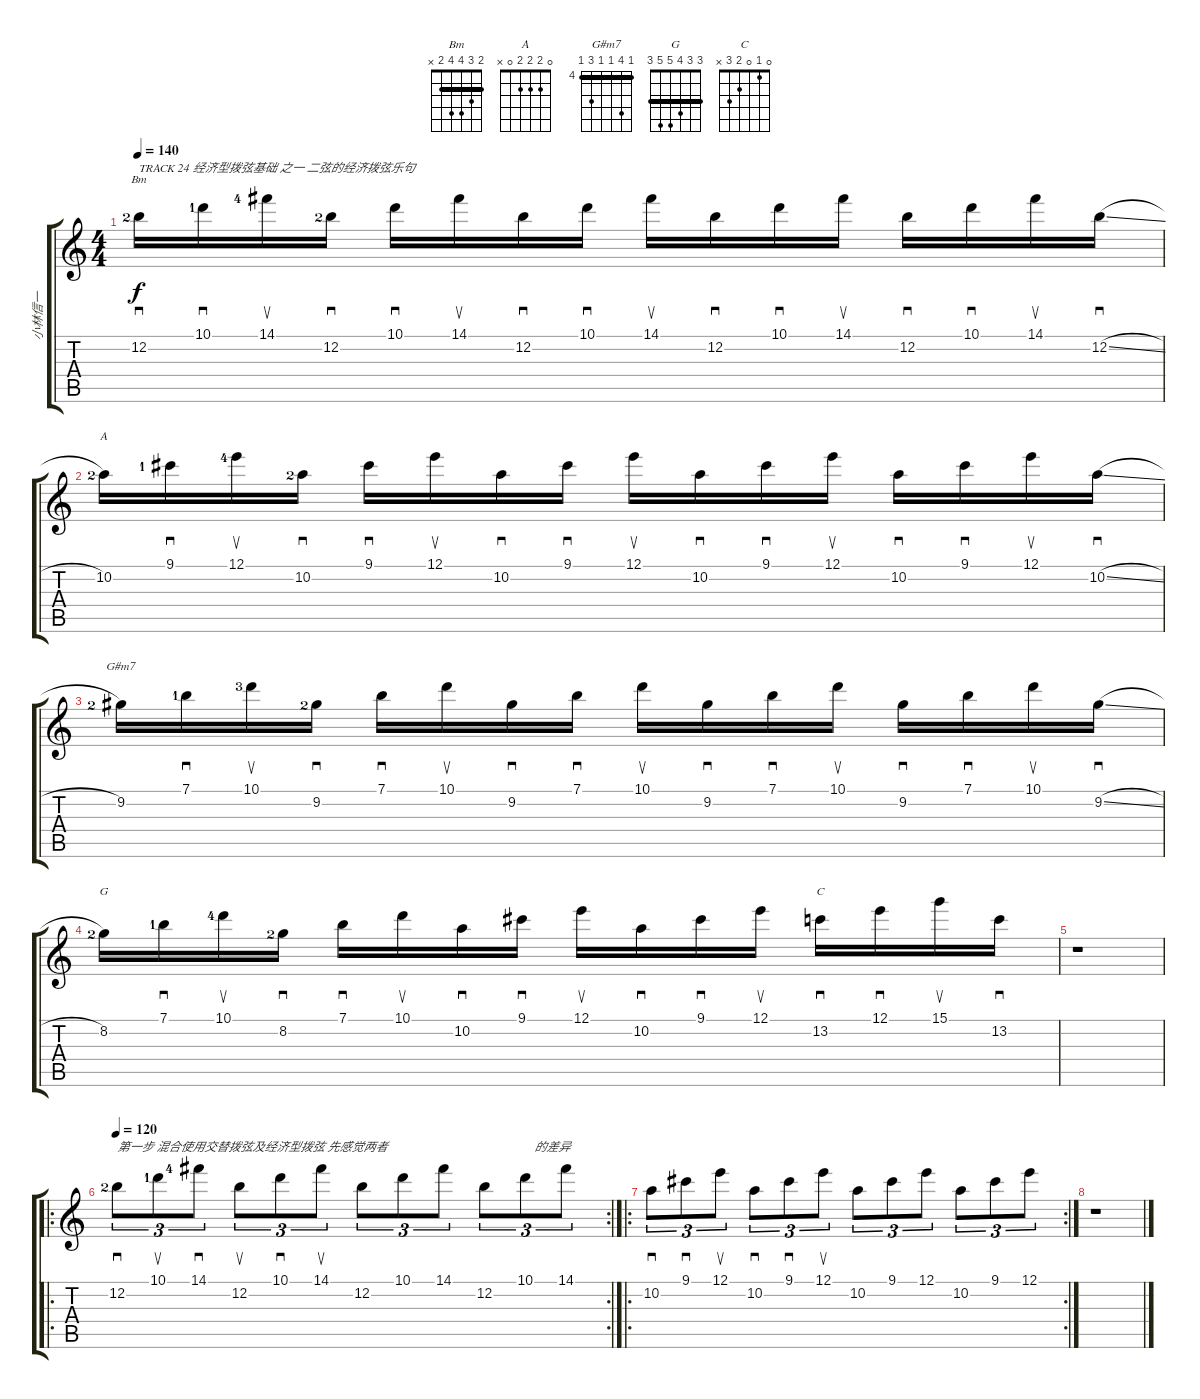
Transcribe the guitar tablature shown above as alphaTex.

\track ("小林信一" "小林信一") {instrument overdrivenguitar}
\staff {score tabs}
\tuning (E4 B3 G3 D3 A2 E2) {hide}
\chord ("Bm" 2 3 4 4 2 x) {barre 2}
\chord ("A" 0 2 2 2 0 x)
\chord ("G#m7" 4 7 4 4 6 4) {firstfret 4 barre 4}
\chord ("G" 3 3 4 5 5 3) {barre 3}
\chord ("C" 0 1 0 2 3 x)
\ts (4 4)
\tempo 140
\clef g2
\ks c
12.2{lf 3}.16{sd ch "Bm" txt "TRACK 24 经济型拨弦基础 之一 二弦的经济拨弦乐句" dy f} 10.1{lf 2}.16{sd} 14.1{lf 5}.16{su} 12.2{lf 3}.16{sd} 10.1.16{sd} 14.1.16{su} 12.2.16{sd} 10.1.16{sd} 14.1.16{su} 12.2.16{sd} 10.1.16{sd} 14.1.16{su} 12.2.16{sd} 10.1.16{sd} 14.1.16{su} 12.2{sl}.16{sd} |
10.2{lf 3}.16{ch "A"} 9.1{lf 2}.16{sd} 12.1{lf 5}.16{su} 10.2{lf 3}.16{sd} 9.1.16{sd} 12.1.16{su} 10.2.16{sd} 9.1.16{sd} 12.1.16{su} 10.2.16{sd} 9.1.16{sd} 12.1.16{su} 10.2.16{sd} 9.1.16{sd} 12.1.16{su} 10.2{sl}.16{sd} |
9.2{lf 3}.16{ch "G#m7"} 7.1{lf 2}.16{sd} 10.1{lf 4}.16{su} 9.2{lf 3}.16{sd} 7.1.16{sd} 10.1.16{su} 9.2.16{sd} 7.1.16{sd} 10.1.16{su} 9.2.16{sd} 7.1.16{sd} 10.1.16{su} 9.2.16{sd} 7.1.16{sd} 10.1.16{su} 9.2{sl}.16{sd} |
8.2{lf 3}.16{ch "G"} 7.1{lf 2}.16{sd} 10.1{lf 5}.16{su} 8.2{lf 3}.16{sd} 7.1.16{sd} 10.1.16{su} 10.2.16{sd} 9.1.16{sd} 12.1.16{su} 10.2.16{sd} 9.1.16{sd} 12.1.16{su} 13.2.16{sd ch "C"} 12.1.16{sd} 15.1.16{su} 13.2.16{sd} |
r.1 |
\ro
\rc 2
\tempo 120
12.2{lf 3}.8{sd tu (3 2) txt "第一步 混合使用交替拨弦及经济型拨弦 先感觉两者"} 10.1{lf 2}.8{su tu (3 2)} 14.1{lf 5}.8{sd tu (3 2)} 12.2.8{su tu (3 2)} 10.1.8{sd tu (3 2)} 14.1.8{su tu (3 2)} 12.2.8{tu (3 2)} 10.1.8{tu (3 2)} 14.1.8{tu (3 2)} 12.2.8{tu (3 2)} 10.1.8{tu (3 2) txt "   的差异"} 14.1.8{tu (3 2)} |
\ro
\rc 2
10.2.8{sd tu (3 2)} 9.1.8{sd tu (3 2)} 12.1.8{su tu (3 2)} 10.2.8{sd tu (3 2)} 9.1.8{sd tu (3 2)} 12.1.8{su tu (3 2)} 10.2.8{tu (3 2)} 9.1.8{tu (3 2)} 12.1.8{tu (3 2)} 10.2.8{tu (3 2)} 9.1.8{tu (3 2)} 12.1.8{tu (3 2)} |
r.1
